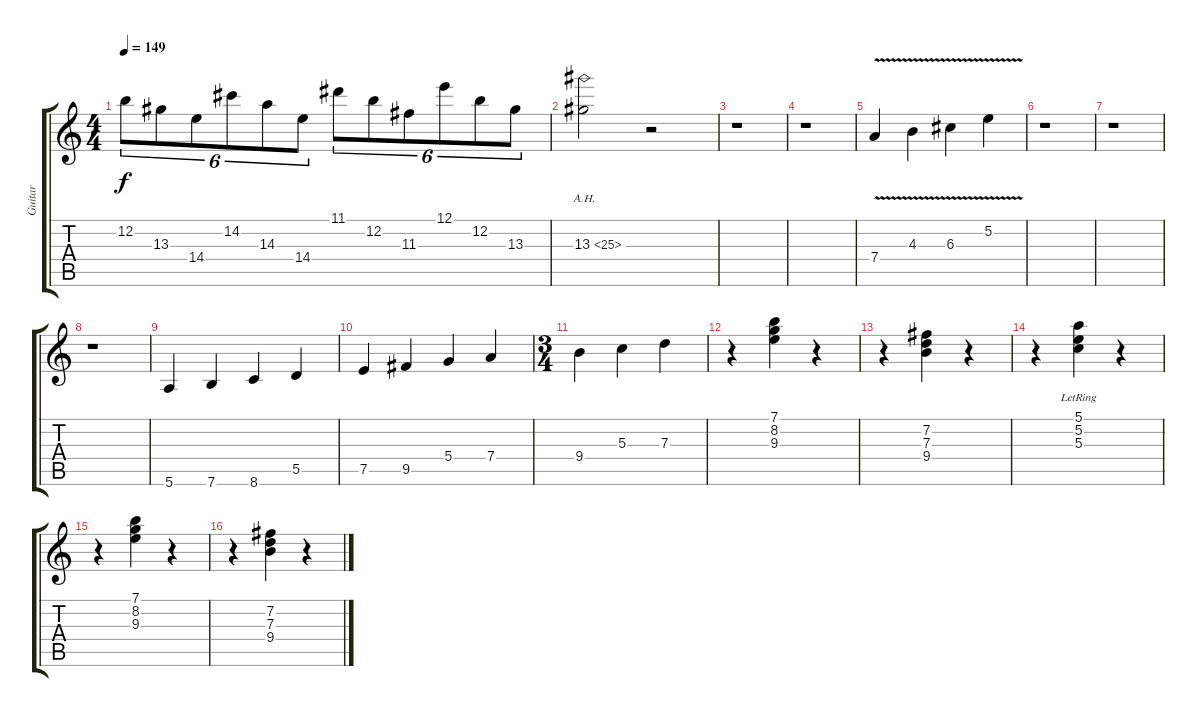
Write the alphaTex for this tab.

\track ("Guitar" "Guitar") {instrument distortionguitar}
\staff {score tabs}
\tuning (E4 B3 G3 D3 A2 E2) {hide}
\ts (4 4)
\tempo 149
\clef g2
\ks c
12.2.8{tu (6 4) dy f} 13.3.8{tu (6 4)} 14.4.8{tu (6 4)} 14.2.8{tu (6 4)} 14.3.8{tu (6 4)} 14.4.8{tu (6 4)} 11.1.8{tu (6 4)} 12.2.8{tu (6 4)} 11.3.8{tu (6 4)} 12.1.8{tu (6 4)} 12.2.8{tu (6 4)} 13.3.8{tu (6 4)} |
13.3{ah 12}.2 r.2 |
r.1 |
r.1 |
7.4{v}.4 4.3{v}.4 6.3{v}.4 5.2{v}.4 |
r.1 |
r.1 |
r.1 |
5.6.4 7.6.4 8.6.4 5.5.4 |
7.5.4 9.5.4 5.4.4 7.4.4 |
\ts (3 4)
9.4.4 5.3.4 7.3.4 |
r.4 (7.1 8.2 9.3).4 r.4 |
r.4 (7.2 7.3 9.4).4 r.4 |
r.4 (5.1{lr} 5.2{lr} 5.3{lr}).4 r.4 |
r.4 (7.1 8.2 9.3).4 r.4 |
r.4 (7.2 7.3 9.4).4 r.4
